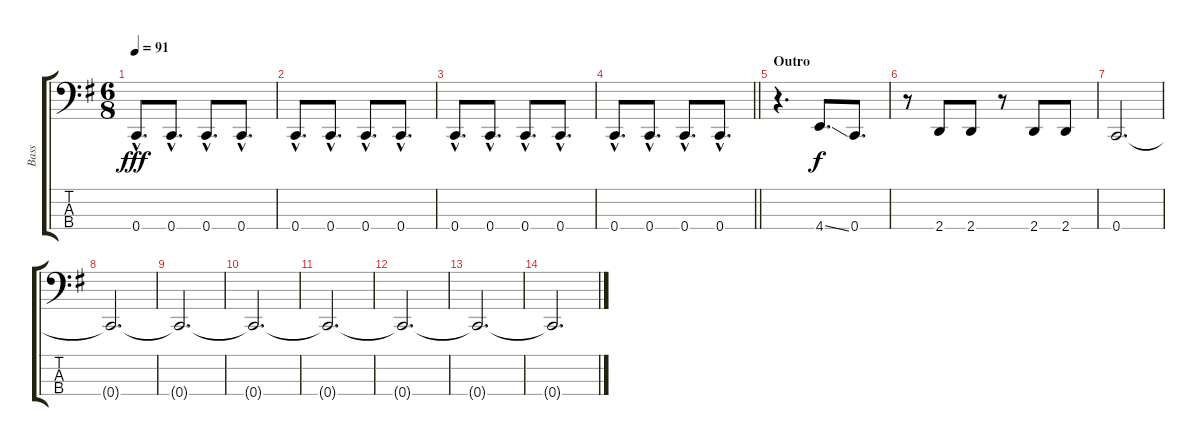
\track ("Bass" "Bass") {instrument electricbassfinger}
\staff {score tabs}
\tuning (F2 C2 G1 C1) {hide}
\ts (6 8)
\tempo 91
\clef f4
\ks eminor
0.4{hac}.8{d dy fff} 0.4{hac}.8{d} 0.4{hac}.8{d} 0.4{hac}.8{d} |
0.4{hac}.8{d} 0.4{hac}.8{d} 0.4{hac}.8{d} 0.4{hac}.8{d} |
0.4{hac}.8{d} 0.4{hac}.8{d} 0.4{hac}.8{d} 0.4{hac}.8{d} |
\barLineRight lightlight
0.4{hac}.8{d} 0.4{hac}.8{d} 0.4{hac}.8{d} 0.4{hac}.8{d} |
\section ("" "Outro")
r.4{d} 4.4{ss}.8{d dy f} 0.4.8{d} |
r.8 2.4.8 2.4.8 r.8 2.4.8 2.4.8 |
0.4.2{d} |
0.4{t}.2{d} |
0.4{t}.2{d} |
0.4{t}.2{d} |
0.4{t}.2{d} |
0.4{t}.2{d} |
0.4{t}.2{d} |
0.4{t}.2{d}
